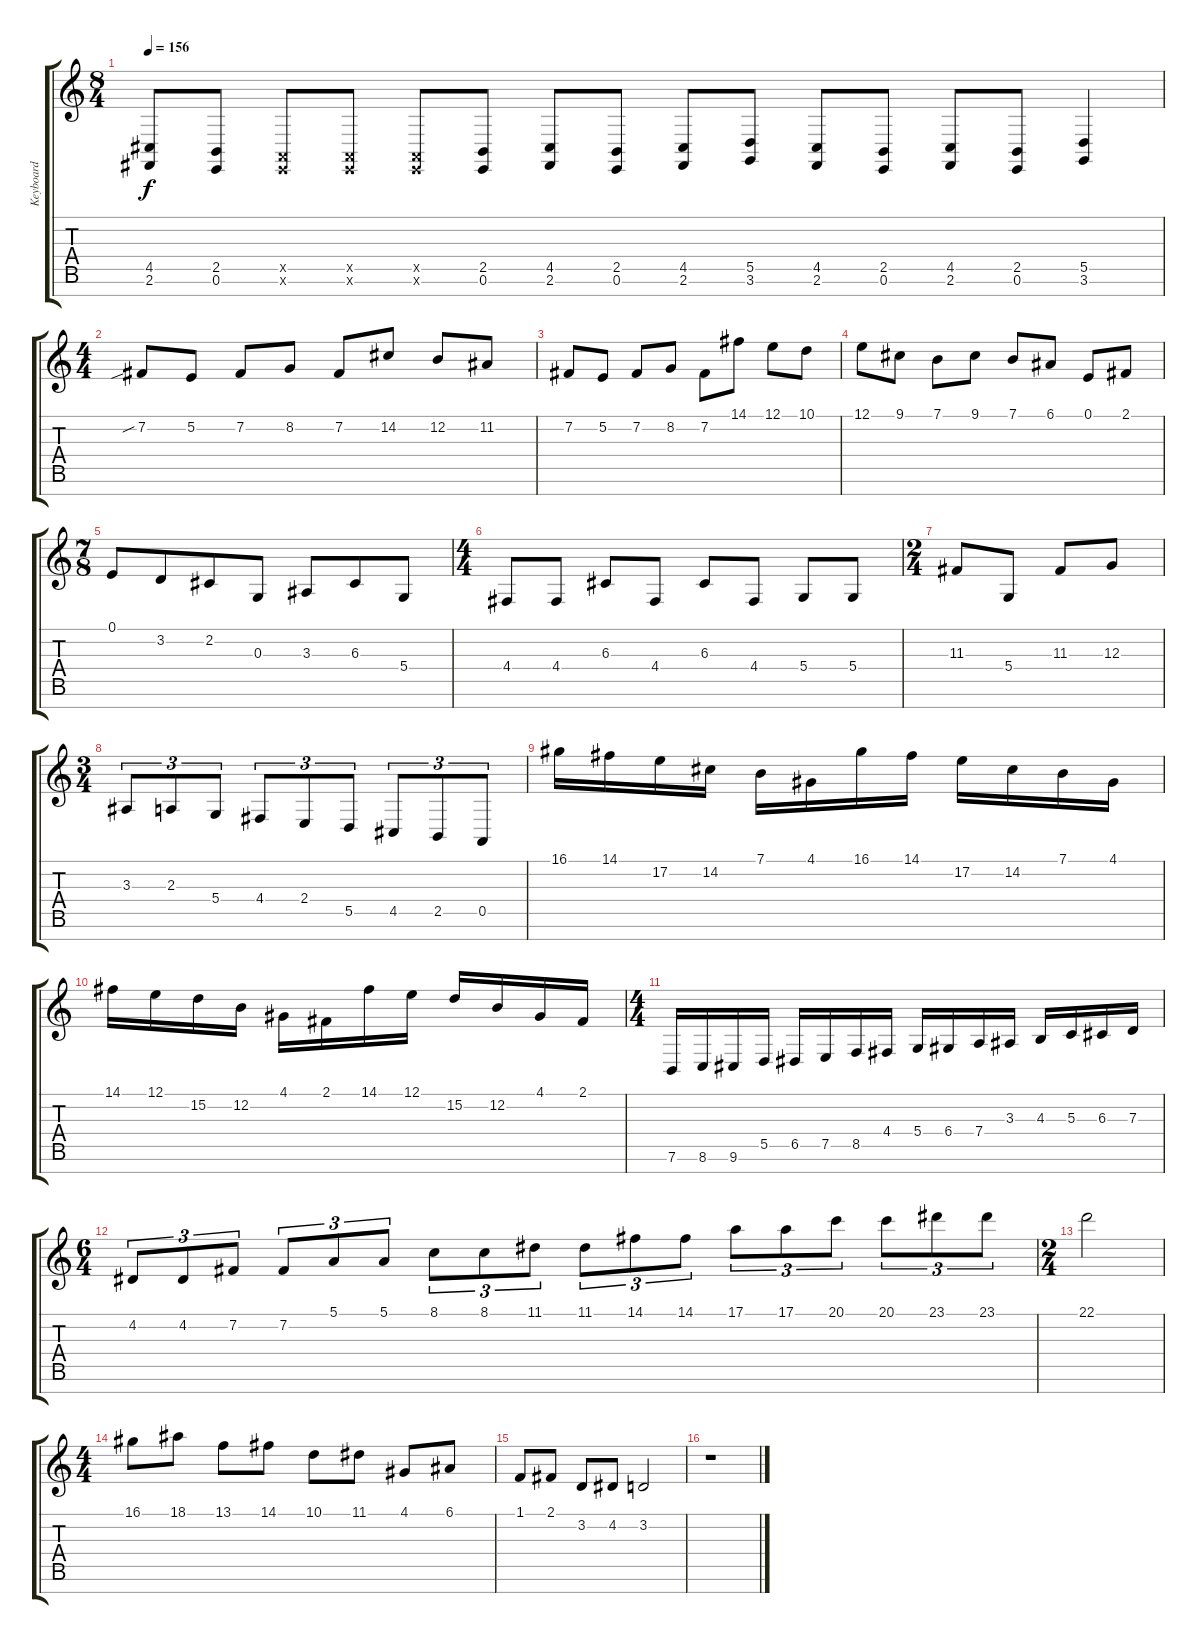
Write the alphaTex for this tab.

\track ("Keyboard" "Keyboard") {instrument brightacousticpiano}
\staff {score tabs}
\tuning (E4 B3 G3 D3 A2 E2 B1) {hide}
\ts (8 4)
\tempo 156
\clef g2
\ks c
(4.5 2.6).8{dy f} (2.5 0.6).8 (0.5{x} 0.6{x}).8 (0.5{x} 0.6{x}).8 (0.5{x} 0.6{x}).8 (2.5 0.6).8 (4.5 2.6).8 (2.5 0.6).8 (4.5 2.6).8 (5.5 3.6).8 (4.5 2.6).8 (2.5 0.6).8 (4.5 2.6).8 (2.5 0.6).8 (5.5 3.6).4 |
\ts (4 4)
7.2{sib}.8{instrument lead2sawtooth} 5.2.8 7.2.8 8.2.8 7.2.8 14.2.8 12.2.8 11.2.8 |
7.2.8 5.2.8 7.2.8 8.2.8 7.2.8 14.1.8 12.1.8 10.1.8 |
12.1.8 9.1.8 7.1.8 9.1.8 7.1.8 6.1.8 0.1.8 2.1.8 |
\ts (7 8)
0.1.8 3.2.8 2.2.8 0.3.8 3.3.8 6.3.8 5.4.8 |
\ts (4 4)
4.4.8 4.4.8 6.3.8 4.4.8 6.3.8 4.4.8 5.4.8 5.4.8 |
\ts (2 4)
11.3.8 5.4.8 11.3.8 12.3.8 |
\ts (3 4)
3.3.8{tu (3 2)} 2.3.8{tu (3 2)} 5.4.8{tu (3 2)} 4.4.8{tu (3 2)} 2.4.8{tu (3 2)} 5.5.8{tu (3 2)} 4.5.8{tu (3 2)} 2.5.8{tu (3 2)} 0.5.8{tu (3 2)} |
16.1.16 14.1.16 17.2.16 14.2.16 7.1.16 4.1.16 16.1.16 14.1.16 17.2.16 14.2.16 7.1.16 4.1.16 |
14.1.16 12.1.16 15.2.16 12.2.16 4.1.16 2.1.16 14.1.16 12.1.16 15.2.16 12.2.16 4.1.16 2.1.16 |
\ts (4 4)
7.6.16 8.6.16 9.6.16 5.5.16 6.5.16 7.5.16 8.5.16 4.4.16 5.4.16 6.4.16 7.4.16 3.3.16 4.3.16 5.3.16 6.3.16 7.3.16 |
\ts (6 4)
4.2.8{tu (3 2)} 4.2.8{tu (3 2)} 7.2.8{tu (3 2)} 7.2.8{tu (3 2)} 5.1.8{tu (3 2)} 5.1.8{tu (3 2)} 8.1.8{tu (3 2)} 8.1.8{tu (3 2)} 11.1.8{tu (3 2)} 11.1.8{tu (3 2)} 14.1.8{tu (3 2)} 14.1.8{tu (3 2)} 17.1.8{tu (3 2)} 17.1.8{tu (3 2)} 20.1.8{tu (3 2)} 20.1.8{tu (3 2)} 23.1.8{tu (3 2)} 23.1.8{tu (3 2)} |
\ts (2 4)
22.1.2 |
\ts (4 4)
16.1.8{instrument brightacousticpiano} 18.1.8 13.1.8 14.1.8 10.1.8 11.1.8 4.1.8 6.1.8 |
1.1.8 2.1.8 3.2.8 4.2.8 3.2.2 |
r.1
